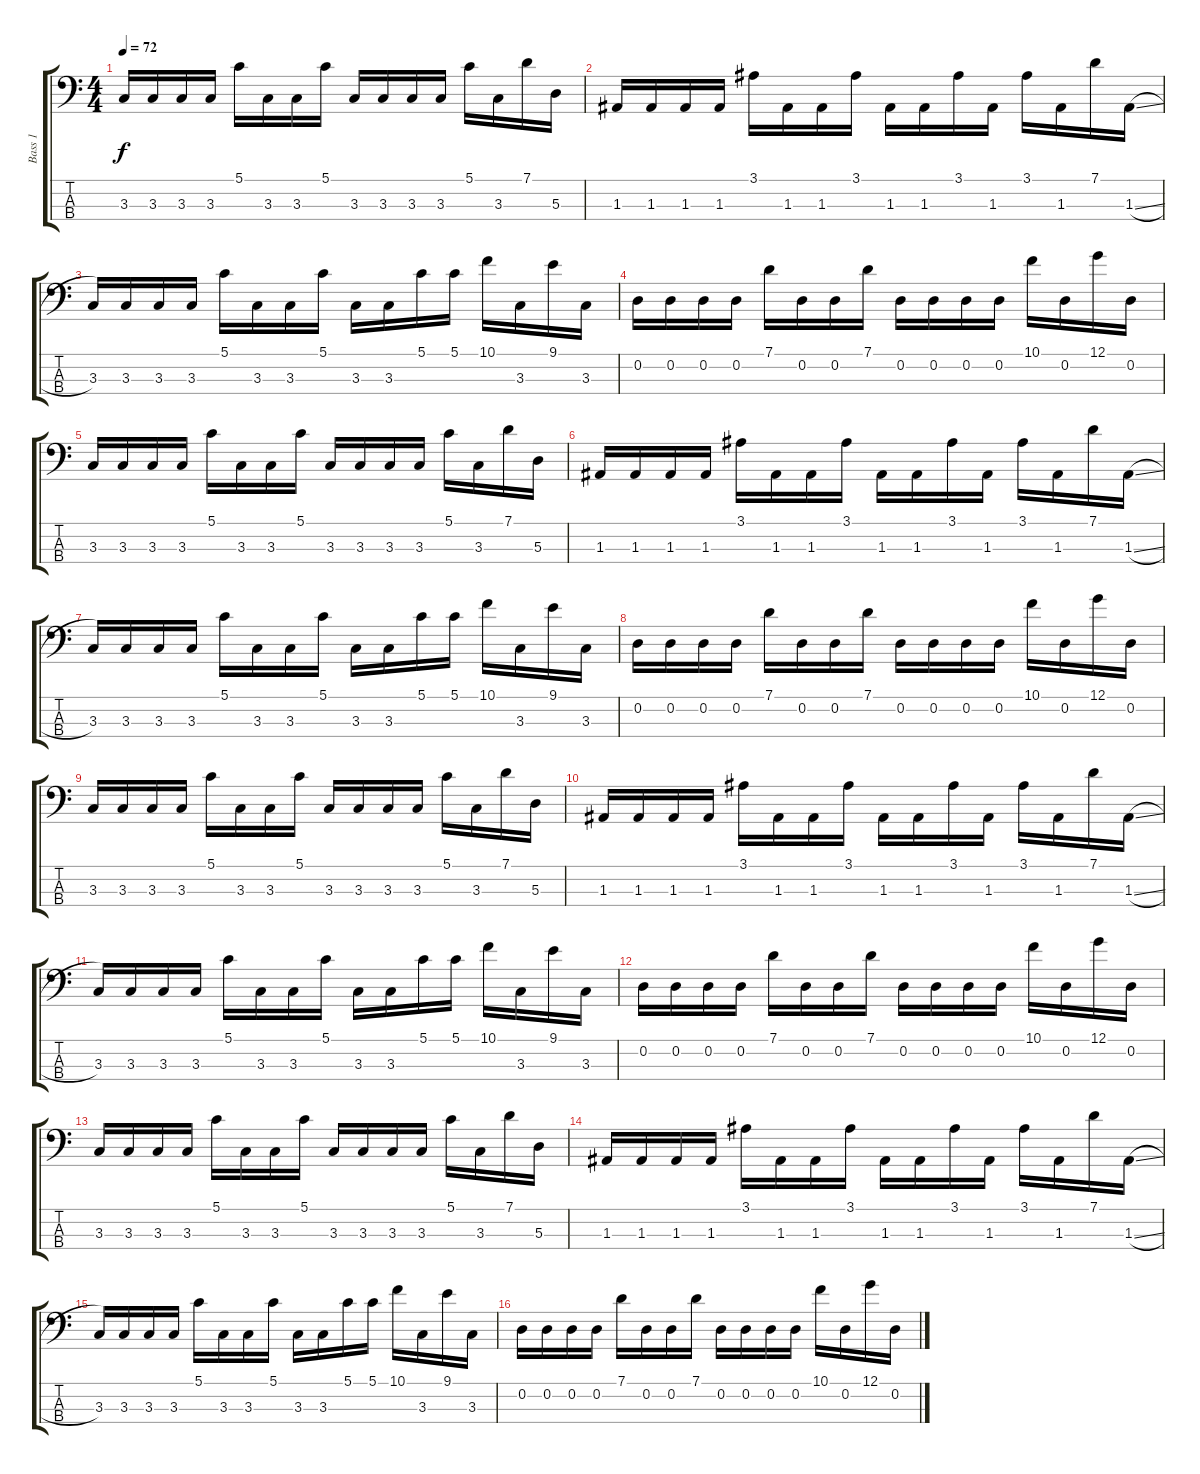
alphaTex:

\track ("Bass 1" "Bass 1") {instrument electricbassfinger}
\staff {score tabs}
\tuning (G2 D2 A1 E1) {hide}
\ts (4 4)
\tempo 72
\clef f4
\ks c
3.3.16{dy f} 3.3.16 3.3.16 3.3.16 5.1.16 3.3.16 3.3.16 5.1.16 3.3.16 3.3.16 3.3.16 3.3.16 5.1.16 3.3.16 7.1.16 5.3.16 |
1.3.16 1.3.16 1.3.16 1.3.16 3.1.16 1.3.16 1.3.16 3.1.16 1.3.16 1.3.16 3.1.16 1.3.16 3.1.16 1.3.16 7.1.16 1.3{sl}.16 |
3.3.16 3.3.16 3.3.16 3.3.16 5.1.16 3.3.16 3.3.16 5.1.16 3.3.16 3.3.16 5.1.16 5.1.16 10.1.16 3.3.16 9.1.16 3.3.16 |
0.2.16 0.2.16 0.2.16 0.2.16 7.1.16 0.2.16 0.2.16 7.1.16 0.2.16 0.2.16 0.2.16 0.2.16 10.1.16 0.2.16 12.1.16 0.2.16 |
3.3.16 3.3.16 3.3.16 3.3.16 5.1.16 3.3.16 3.3.16 5.1.16 3.3.16 3.3.16 3.3.16 3.3.16 5.1.16 3.3.16 7.1.16 5.3.16 |
1.3.16 1.3.16 1.3.16 1.3.16 3.1.16 1.3.16 1.3.16 3.1.16 1.3.16 1.3.16 3.1.16 1.3.16 3.1.16 1.3.16 7.1.16 1.3{sl}.16 |
3.3.16 3.3.16 3.3.16 3.3.16 5.1.16 3.3.16 3.3.16 5.1.16 3.3.16 3.3.16 5.1.16 5.1.16 10.1.16 3.3.16 9.1.16 3.3.16 |
0.2.16 0.2.16 0.2.16 0.2.16 7.1.16 0.2.16 0.2.16 7.1.16 0.2.16 0.2.16 0.2.16 0.2.16 10.1.16 0.2.16 12.1.16 0.2.16 |
3.3.16 3.3.16 3.3.16 3.3.16 5.1.16 3.3.16 3.3.16 5.1.16 3.3.16 3.3.16 3.3.16 3.3.16 5.1.16 3.3.16 7.1.16 5.3.16 |
1.3.16 1.3.16 1.3.16 1.3.16 3.1.16 1.3.16 1.3.16 3.1.16 1.3.16 1.3.16 3.1.16 1.3.16 3.1.16 1.3.16 7.1.16 1.3{sl}.16 |
3.3.16 3.3.16 3.3.16 3.3.16 5.1.16 3.3.16 3.3.16 5.1.16 3.3.16 3.3.16 5.1.16 5.1.16 10.1.16 3.3.16 9.1.16 3.3.16 |
0.2.16{volume 13 balance 8} 0.2.16 0.2.16 0.2.16 7.1.16 0.2.16 0.2.16 7.1.16 0.2.16 0.2.16 0.2.16 0.2.16 10.1.16 0.2.16 12.1.16 0.2.16 |
3.3.16 3.3.16 3.3.16 3.3.16 5.1.16 3.3.16 3.3.16 5.1.16 3.3.16 3.3.16 3.3.16 3.3.16 5.1.16 3.3.16 7.1.16 5.3.16 |
1.3.16 1.3.16 1.3.16 1.3.16 3.1.16 1.3.16 1.3.16 3.1.16 1.3.16 1.3.16 3.1.16 1.3.16 3.1.16 1.3.16 7.1.16 1.3{sl}.16 |
3.3.16 3.3.16 3.3.16 3.3.16 5.1.16 3.3.16 3.3.16 5.1.16 3.3.16 3.3.16 5.1.16 5.1.16 10.1.16 3.3.16 9.1.16 3.3.16 |
0.2.16{volume 16 balance 8} 0.2.16 0.2.16 0.2.16 7.1.16 0.2.16 0.2.16 7.1.16 0.2.16 0.2.16 0.2.16 0.2.16 10.1.16 0.2.16 12.1.16 0.2.16
